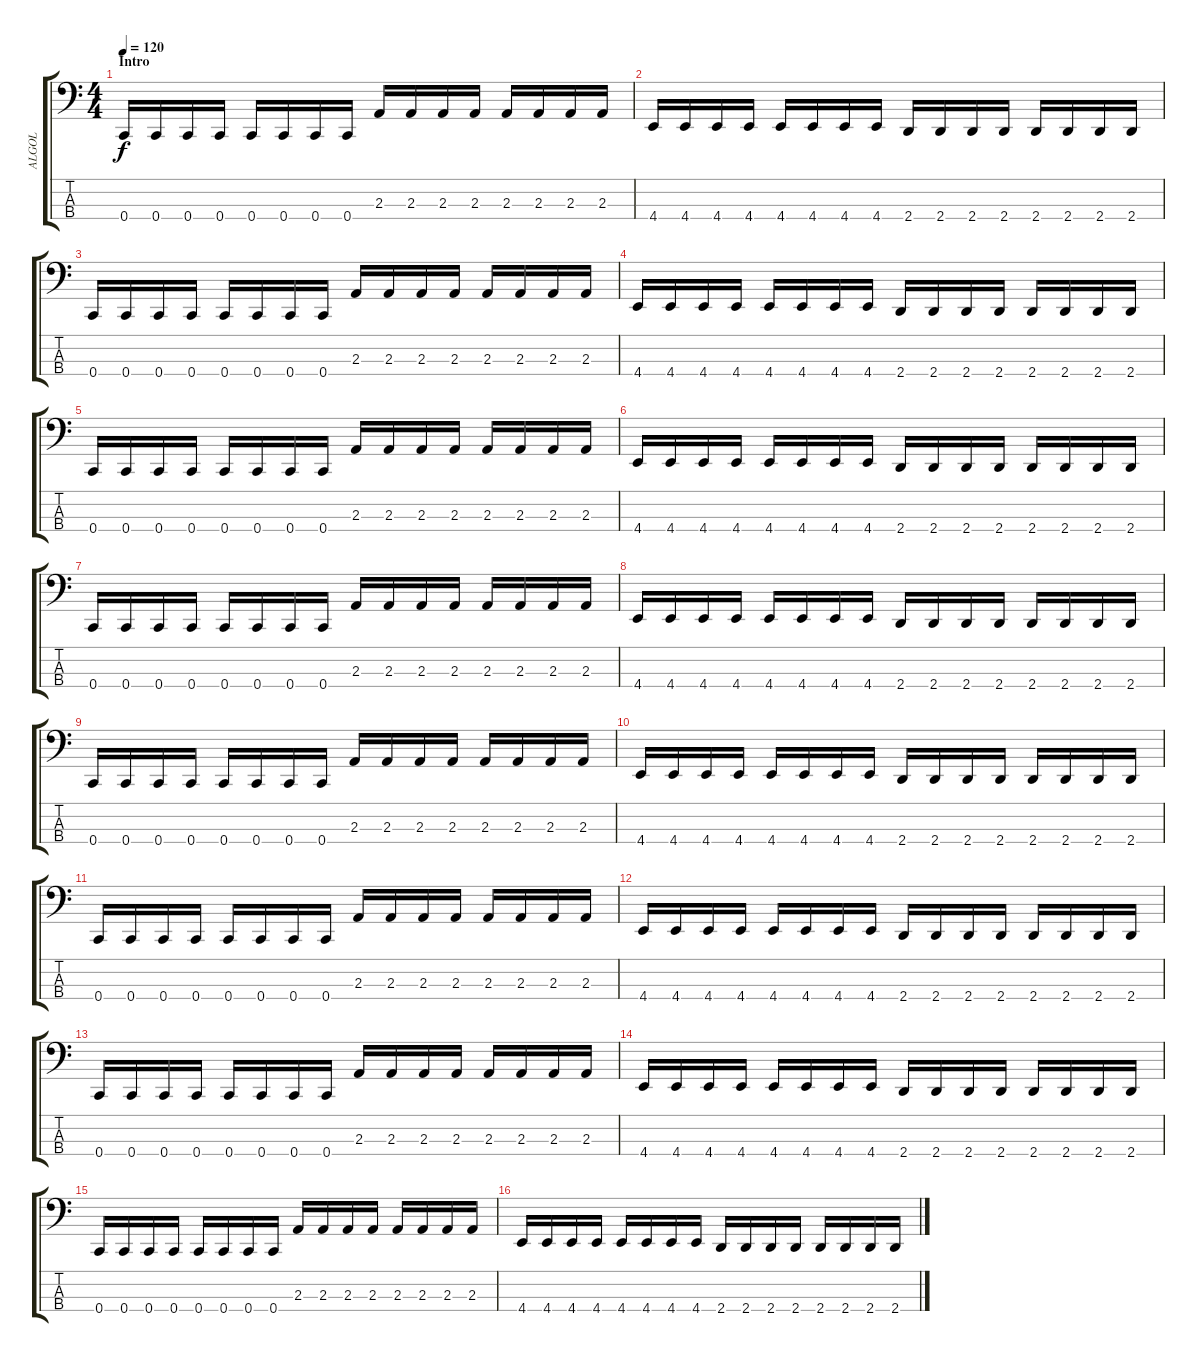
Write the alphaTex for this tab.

\track ("ALGOL" "ALGOL") {instrument electricbasspick}
\staff {score tabs}
\tuning (F2 C2 G1 C1) {hide}
\ts (4 4)
\section ("" "Intro ")
\tempo 120
\tempo 60
\tempo 120
\clef f4
\ks c
0.4.16{dy f instrument electricbasspick} 0.4.16 0.4.16 0.4.16 0.4.16 0.4.16 0.4.16 0.4.16 2.3.16 2.3.16 2.3.16 2.3.16 2.3.16 2.3.16 2.3.16 2.3.16 |
4.4.16 4.4.16 4.4.16 4.4.16 4.4.16 4.4.16 4.4.16 4.4.16 2.4.16 2.4.16 2.4.16 2.4.16 2.4.16 2.4.16 2.4.16 2.4.16 |
0.4.16 0.4.16 0.4.16 0.4.16 0.4.16 0.4.16 0.4.16 0.4.16 2.3.16 2.3.16 2.3.16 2.3.16 2.3.16 2.3.16 2.3.16 2.3.16 |
4.4.16 4.4.16 4.4.16 4.4.16 4.4.16 4.4.16 4.4.16 4.4.16 2.4.16 2.4.16 2.4.16 2.4.16 2.4.16 2.4.16 2.4.16 2.4.16 |
0.4.16 0.4.16 0.4.16 0.4.16 0.4.16 0.4.16 0.4.16 0.4.16 2.3.16 2.3.16 2.3.16 2.3.16 2.3.16 2.3.16 2.3.16 2.3.16 |
4.4.16 4.4.16 4.4.16 4.4.16 4.4.16 4.4.16 4.4.16 4.4.16 2.4.16 2.4.16 2.4.16 2.4.16 2.4.16 2.4.16 2.4.16 2.4.16 |
0.4.16 0.4.16 0.4.16 0.4.16 0.4.16 0.4.16 0.4.16 0.4.16 2.3.16 2.3.16 2.3.16 2.3.16 2.3.16 2.3.16 2.3.16 2.3.16 |
4.4.16 4.4.16 4.4.16 4.4.16 4.4.16 4.4.16 4.4.16 4.4.16 2.4.16 2.4.16 2.4.16 2.4.16 2.4.16 2.4.16 2.4.16 2.4.16 |
0.4.16 0.4.16 0.4.16 0.4.16 0.4.16 0.4.16 0.4.16 0.4.16 2.3.16 2.3.16 2.3.16 2.3.16 2.3.16 2.3.16 2.3.16 2.3.16 |
4.4.16 4.4.16 4.4.16 4.4.16 4.4.16 4.4.16 4.4.16 4.4.16 2.4.16 2.4.16 2.4.16 2.4.16 2.4.16 2.4.16 2.4.16 2.4.16 |
0.4.16 0.4.16 0.4.16 0.4.16 0.4.16 0.4.16 0.4.16 0.4.16 2.3.16 2.3.16 2.3.16 2.3.16 2.3.16 2.3.16 2.3.16 2.3.16 |
4.4.16 4.4.16 4.4.16 4.4.16 4.4.16 4.4.16 4.4.16 4.4.16 2.4.16 2.4.16 2.4.16 2.4.16 2.4.16 2.4.16 2.4.16 2.4.16 |
0.4.16 0.4.16 0.4.16 0.4.16 0.4.16 0.4.16 0.4.16 0.4.16 2.3.16 2.3.16 2.3.16 2.3.16 2.3.16 2.3.16 2.3.16 2.3.16 |
4.4.16 4.4.16 4.4.16 4.4.16 4.4.16 4.4.16 4.4.16 4.4.16 2.4.16 2.4.16 2.4.16 2.4.16 2.4.16 2.4.16 2.4.16 2.4.16 |
0.4.16 0.4.16 0.4.16 0.4.16 0.4.16 0.4.16 0.4.16 0.4.16 2.3.16 2.3.16 2.3.16 2.3.16 2.3.16 2.3.16 2.3.16 2.3.16 |
4.4.16 4.4.16 4.4.16 4.4.16 4.4.16 4.4.16 4.4.16 4.4.16 2.4.16 2.4.16 2.4.16 2.4.16 2.4.16 2.4.16 2.4.16 2.4.16
